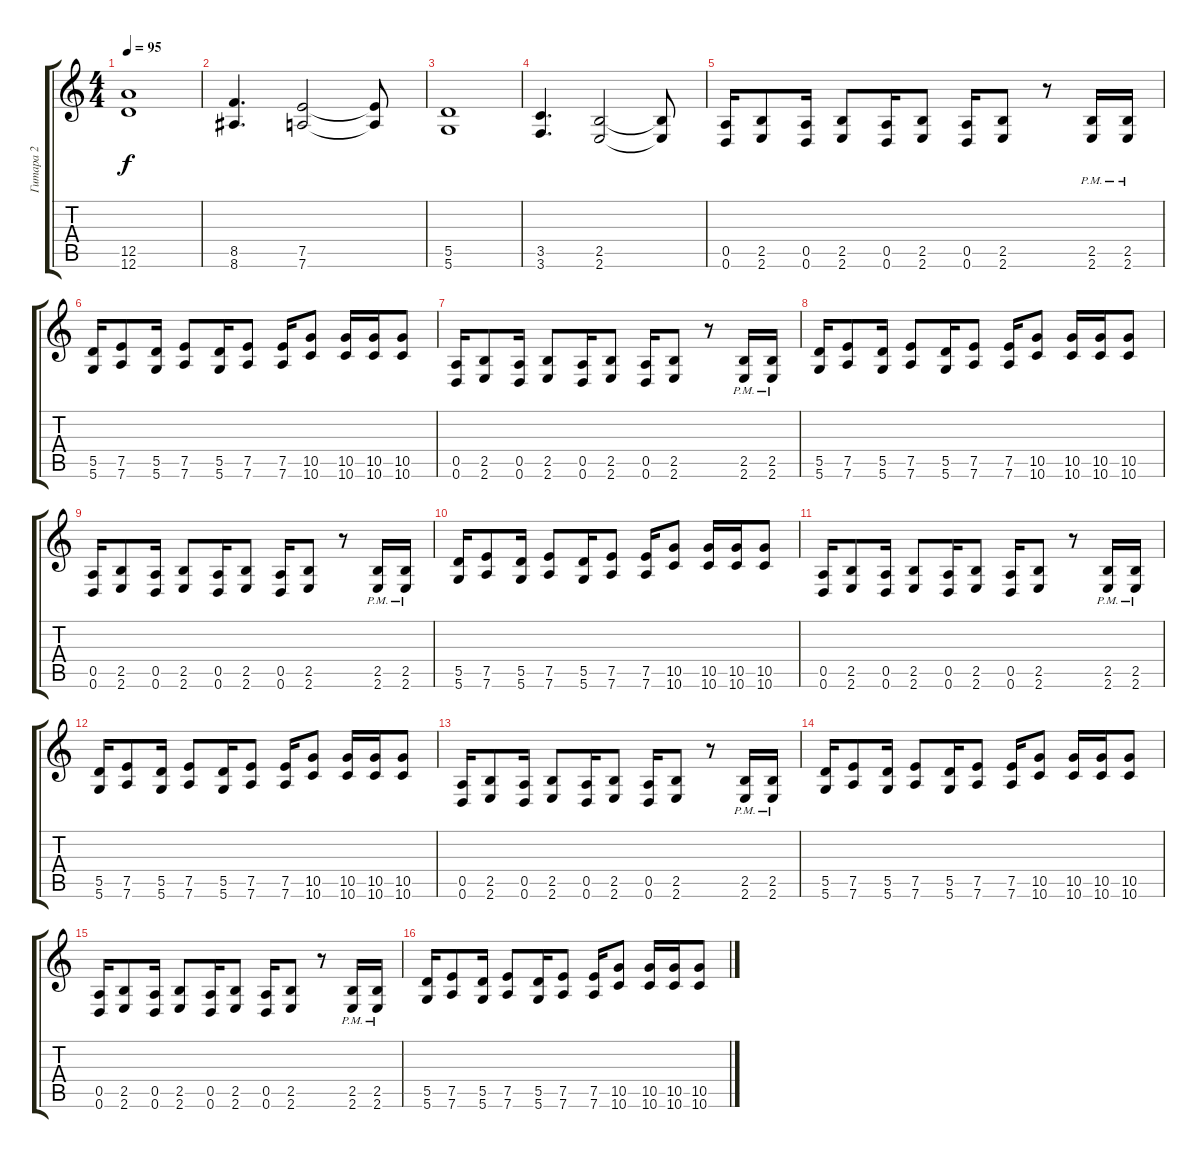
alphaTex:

\track ("Гитара 2" "Гитара 2") {instrument overdrivenguitar}
\staff {score tabs}
\tuning (E4 B3 G3 D3 A2 D2) {hide}
\ts (4 4)
\tempo 95
\clef g2
\ks c
(12.5 12.6).1{dy f} |
(8.5 8.6).4{d} (7.5 7.6).2 (7.5{t} 7.6{t}).8 |
(5.5 5.6).1 |
(3.5 3.6).4{d} (2.5 2.6).2 (2.5{t} 2.6{t}).8 |
(0.5 0.6).16 (2.5 2.6).8 (0.5 0.6).16 (2.5 2.6).8 (0.5 0.6).16 (2.5 2.6).8 (0.5 0.6).16 (2.5 2.6).8 r.8 (2.5{pm} 2.6{pm}).16 (2.5{pm} 2.6{pm}).16 |
(5.5 5.6).16 (7.5 7.6).8 (5.5 5.6).16 (7.5 7.6).8 (5.5 5.6).16 (7.5 7.6).8 (7.5 7.6).16 (10.5 10.6).8 (10.5 10.6).16 (10.5 10.6).16 (10.5 10.6).8 |
(0.5 0.6).16 (2.5 2.6).8 (0.5 0.6).16 (2.5 2.6).8 (0.5 0.6).16 (2.5 2.6).8 (0.5 0.6).16 (2.5 2.6).8 r.8 (2.5{pm} 2.6{pm}).16 (2.5{pm} 2.6{pm}).16 |
(5.5 5.6).16 (7.5 7.6).8 (5.5 5.6).16 (7.5 7.6).8 (5.5 5.6).16 (7.5 7.6).8 (7.5 7.6).16 (10.5 10.6).8 (10.5 10.6).16 (10.5 10.6).16 (10.5 10.6).8 |
(0.5 0.6).16 (2.5 2.6).8 (0.5 0.6).16 (2.5 2.6).8 (0.5 0.6).16 (2.5 2.6).8 (0.5 0.6).16 (2.5 2.6).8 r.8 (2.5{pm} 2.6{pm}).16 (2.5{pm} 2.6{pm}).16 |
(5.5 5.6).16 (7.5 7.6).8 (5.5 5.6).16 (7.5 7.6).8 (5.5 5.6).16 (7.5 7.6).8 (7.5 7.6).16 (10.5 10.6).8 (10.5 10.6).16 (10.5 10.6).16 (10.5 10.6).8 |
(0.5 0.6).16 (2.5 2.6).8 (0.5 0.6).16 (2.5 2.6).8 (0.5 0.6).16 (2.5 2.6).8 (0.5 0.6).16 (2.5 2.6).8 r.8 (2.5{pm} 2.6{pm}).16 (2.5{pm} 2.6{pm}).16 |
(5.5 5.6).16 (7.5 7.6).8 (5.5 5.6).16 (7.5 7.6).8 (5.5 5.6).16 (7.5 7.6).8 (7.5 7.6).16 (10.5 10.6).8 (10.5 10.6).16 (10.5 10.6).16 (10.5 10.6).8 |
(0.5 0.6).16 (2.5 2.6).8 (0.5 0.6).16 (2.5 2.6).8 (0.5 0.6).16 (2.5 2.6).8 (0.5 0.6).16 (2.5 2.6).8 r.8 (2.5{pm} 2.6{pm}).16 (2.5{pm} 2.6{pm}).16 |
(5.5 5.6).16 (7.5 7.6).8 (5.5 5.6).16 (7.5 7.6).8 (5.5 5.6).16 (7.5 7.6).8 (7.5 7.6).16 (10.5 10.6).8 (10.5 10.6).16 (10.5 10.6).16 (10.5 10.6).8 |
(0.5 0.6).16 (2.5 2.6).8 (0.5 0.6).16 (2.5 2.6).8 (0.5 0.6).16 (2.5 2.6).8 (0.5 0.6).16 (2.5 2.6).8 r.8 (2.5{pm} 2.6{pm}).16 (2.5{pm} 2.6{pm}).16 |
(5.5 5.6).16 (7.5 7.6).8 (5.5 5.6).16 (7.5 7.6).8 (5.5 5.6).16 (7.5 7.6).8 (7.5 7.6).16 (10.5 10.6).8 (10.5 10.6).16 (10.5 10.6).16 (10.5 10.6).8
